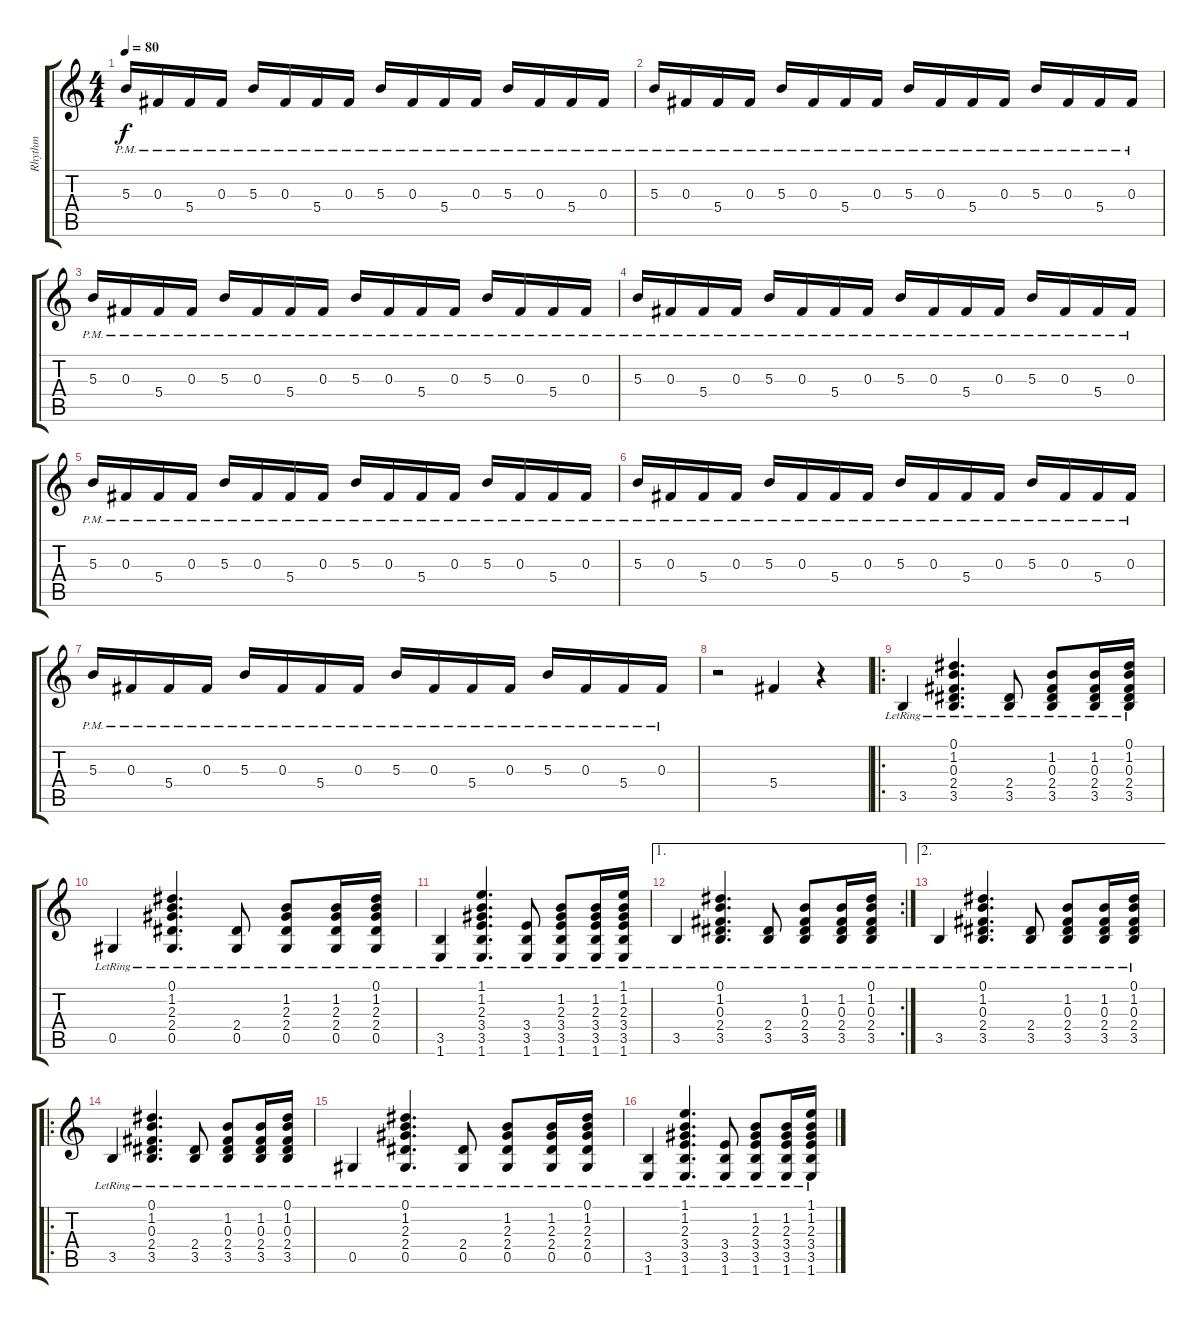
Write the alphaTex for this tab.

\track ("Rhythm" "Rhythm") {instrument acousticguitarsteel}
\staff {score tabs}
\tuning (Eb4 Bb3 Gb3 Db3 Ab2 Eb2) {hide}
\ts (4 4)
\tempo 80
\clef g2
\ks c
5.3{pm}.16{dy f} 0.3{pm}.16 5.4{pm}.16 0.3{pm}.16 5.3{pm}.16 0.3{pm}.16 5.4{pm}.16 0.3{pm}.16 5.3{pm}.16 0.3{pm}.16 5.4{pm}.16 0.3{pm}.16 5.3{pm}.16 0.3{pm}.16 5.4{pm}.16 0.3{pm}.16 |
5.3{pm}.16 0.3{pm}.16 5.4{pm}.16 0.3{pm}.16 5.3{pm}.16 0.3{pm}.16 5.4{pm}.16 0.3{pm}.16 5.3{pm}.16 0.3{pm}.16 5.4{pm}.16 0.3{pm}.16 5.3{pm}.16 0.3{pm}.16 5.4{pm}.16 0.3{pm}.16 |
5.3{pm}.16 0.3{pm}.16 5.4{pm}.16 0.3{pm}.16 5.3{pm}.16 0.3{pm}.16 5.4{pm}.16 0.3{pm}.16 5.3{pm}.16 0.3{pm}.16 5.4{pm}.16 0.3{pm}.16 5.3{pm}.16 0.3{pm}.16 5.4{pm}.16 0.3{pm}.16 |
5.3{pm}.16 0.3{pm}.16 5.4{pm}.16 0.3{pm}.16 5.3{pm}.16 0.3{pm}.16 5.4{pm}.16 0.3{pm}.16 5.3{pm}.16 0.3{pm}.16 5.4{pm}.16 0.3{pm}.16 5.3{pm}.16 0.3{pm}.16 5.4{pm}.16 0.3{pm}.16 |
5.3{pm}.16 0.3{pm}.16 5.4{pm}.16 0.3{pm}.16 5.3{pm}.16 0.3{pm}.16 5.4{pm}.16 0.3{pm}.16 5.3{pm}.16 0.3{pm}.16 5.4{pm}.16 0.3{pm}.16 5.3{pm}.16 0.3{pm}.16 5.4{pm}.16 0.3{pm}.16 |
5.3{pm}.16 0.3{pm}.16 5.4{pm}.16 0.3{pm}.16 5.3{pm}.16 0.3{pm}.16 5.4{pm}.16 0.3{pm}.16 5.3{pm}.16 0.3{pm}.16 5.4{pm}.16 0.3{pm}.16 5.3{pm}.16 0.3{pm}.16 5.4{pm}.16 0.3{pm}.16 |
5.3{pm}.16 0.3{pm}.16 5.4{pm}.16 0.3{pm}.16 5.3{pm}.16 0.3{pm}.16 5.4{pm}.16 0.3{pm}.16 5.3{pm}.16 0.3{pm}.16 5.4{pm}.16 0.3{pm}.16 5.3{pm}.16 0.3{pm}.16 5.4{pm}.16 0.3{pm}.16 |
r.2 5.4.4 r.4 |
\ro
3.5{lr}.4 (0.1 1.2{lr} 0.3{lr} 2.4{lr} 3.5{lr}).4{d} (2.4{lr} 3.5{lr}).8 (1.2{lr} 0.3{lr} 2.4{lr} 3.5{lr}).8 (1.2{lr} 0.3{lr} 2.4{lr} 3.5{lr}).16 (0.1{lr} 1.2{lr} 0.3{lr} 2.4{lr} 3.5{lr}).16 |
0.5{lr}.4 (0.1{lr} 1.2{lr} 2.3{lr} 2.4{lr} 0.5{lr}).4{d} (2.4{lr} 0.5{lr}).8 (1.2{lr} 2.3{lr} 2.4{lr} 0.5{lr}).8 (1.2{lr} 2.3{lr} 2.4{lr} 0.5{lr}).16 (0.1{lr} 1.2{lr} 2.3{lr} 2.4{lr} 0.5{lr}).16 |
(3.5{lr} 1.6).4 (1.1 1.2{lr} 2.3{lr} 3.4{lr} 3.5{lr} 1.6).4{d} (3.4{lr} 3.5{lr} 1.6).8 (1.2{lr} 2.3{lr} 3.4{lr} 3.5{lr} 1.6).8 (1.2{lr} 2.3{lr} 3.4{lr} 3.5{lr} 1.6).16 (1.1{lr} 1.2{lr} 2.3{lr} 3.4{lr} 3.5{lr} 1.6).16 |
\ae 1
\rc 2
3.5{lr}.4 (0.1 1.2{lr} 0.3{lr} 2.4{lr} 3.5{lr}).4{d} (2.4{lr} 3.5{lr}).8 (1.2{lr} 0.3{lr} 2.4{lr} 3.5{lr}).8 (1.2{lr} 0.3{lr} 2.4{lr} 3.5{lr}).16 (0.1{lr} 1.2{lr} 0.3{lr} 2.4{lr} 3.5{lr}).16 |
\ae 2
3.5{lr}.4 (0.1 1.2{lr} 0.3{lr} 2.4{lr} 3.5{lr}).4{d} (2.4{lr} 3.5{lr}).8 (1.2{lr} 0.3{lr} 2.4{lr} 3.5{lr}).8 (1.2{lr} 0.3{lr} 2.4{lr} 3.5{lr}).16 (0.1{lr} 1.2{lr} 0.3{lr} 2.4{lr} 3.5{lr}).16 |
\ro
3.5{lr}.4 (0.1 1.2{lr} 0.3{lr} 2.4{lr} 3.5{lr}).4{d} (2.4{lr} 3.5{lr}).8 (1.2{lr} 0.3{lr} 2.4{lr} 3.5{lr}).8 (1.2{lr} 0.3{lr} 2.4{lr} 3.5{lr}).16 (0.1{lr} 1.2{lr} 0.3{lr} 2.4{lr} 3.5{lr}).16 |
0.5{lr}.4 (0.1{lr} 1.2{lr} 2.3{lr} 2.4{lr} 0.5{lr}).4{d} (2.4{lr} 0.5{lr}).8 (1.2{lr} 2.3{lr} 2.4{lr} 0.5{lr}).8 (1.2{lr} 2.3{lr} 2.4{lr} 0.5{lr}).16 (0.1{lr} 1.2{lr} 2.3{lr} 2.4{lr} 0.5{lr}).16 |
(3.5{lr} 1.6).4 (1.1 1.2{lr} 2.3{lr} 3.4{lr} 3.5{lr} 1.6).4{d} (3.4{lr} 3.5{lr} 1.6).8 (1.2{lr} 2.3{lr} 3.4{lr} 3.5{lr} 1.6).8 (1.2{lr} 2.3{lr} 3.4{lr} 3.5{lr} 1.6).16 (1.1{lr} 1.2{lr} 2.3{lr} 3.4{lr} 3.5{lr} 1.6).16
